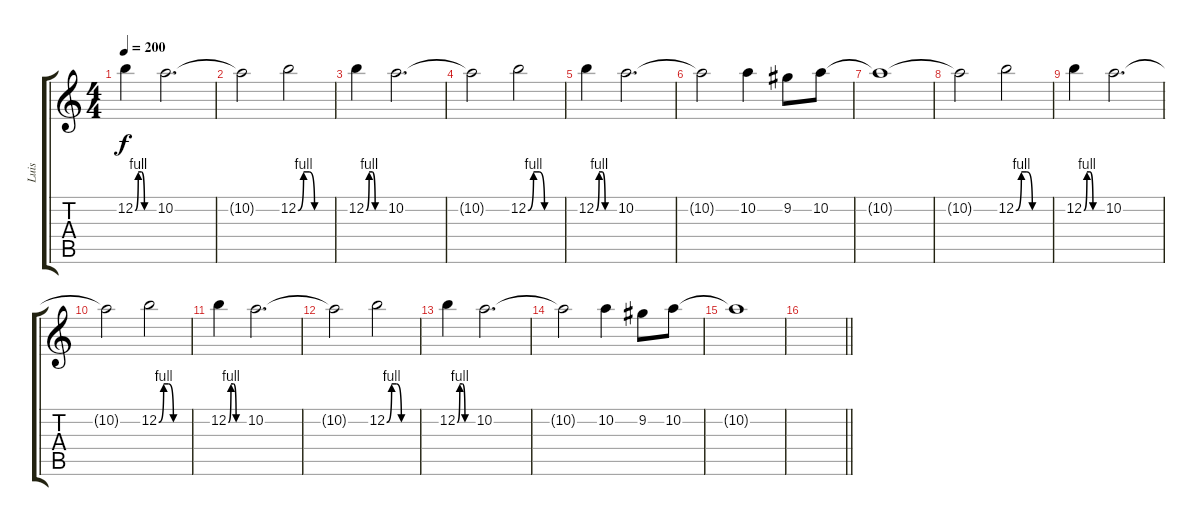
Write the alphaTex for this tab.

\track ("Luis" "Luis") {instrument distortionguitar}
\staff {score tabs}
\tuning (E4 B3 G3 D3 A2 E2) {hide}
\ts (4 4)
\tempo 200
\clef g2
\ks c
12.2{be (custom 0 0 10 4 20 4 30 0 60 0)}.4{dy f} 10.2.2{d} |
10.2{t}.2 12.2{be (custom 0 0 10 4 20 4 30 0 60 0)}.2 |
12.2{be (custom 0 0 10 4 20 4 30 0 60 0)}.4 10.2.2{d} |
10.2{t}.2 12.2{be (custom 0 0 10 4 20 4 30 0 60 0)}.2 |
12.2{be (custom 0 0 10 4 20 4 30 0 60 0)}.4 10.2.2{d} |
10.2{t}.2 10.2.4 9.2.8 10.2.8 |
10.2{t}.1 |
10.2{t}.2 12.2{be (custom 0 0 10 4 20 4 30 0 60 0)}.2 |
12.2{be (custom 0 0 10 4 20 4 30 0 60 0)}.4 10.2.2{d} |
10.2{t}.2 12.2{be (custom 0 0 10 4 20 4 30 0 60 0)}.2 |
12.2{be (custom 0 0 10 4 20 4 30 0 60 0)}.4 10.2.2{d} |
10.2{t}.2 12.2{be (custom 0 0 10 4 20 4 30 0 60 0)}.2 |
12.2{be (custom 0 0 10 4 20 4 30 0 60 0)}.4 10.2.2{d} |
10.2{t}.2 10.2.4 9.2.8 10.2.8 |
10.2{t}.1 |
\barLineRight lightlight
